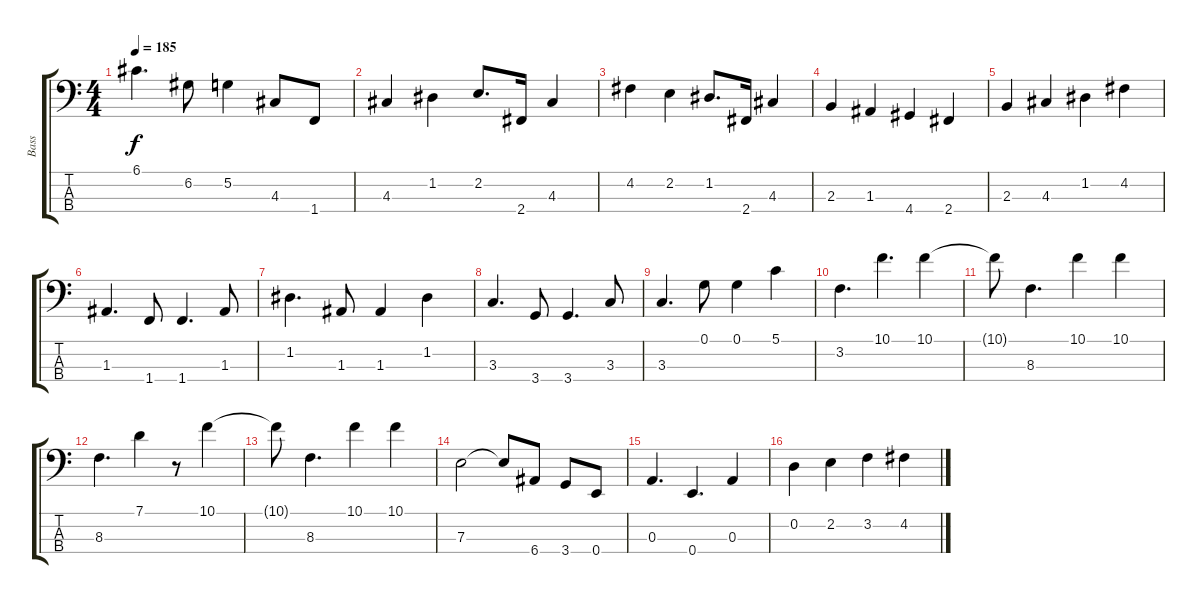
\track ("Bass" "Bass") {instrument acousticbass}
\staff {score tabs}
\tuning (G2 D2 A1 E1) {hide}
\ts (4 4)
\tempo 185
\clef f4
\ks c
6.1.4{d dy f} 6.2.8 5.2.4 4.3.8 1.4.8 |
4.3.4 1.2.4 2.2.8{d} 2.4.16 4.3.4 |
4.2.4 2.2.4 1.2.8{d} 2.4.16 4.3.4 |
2.3.4 1.3.4 4.4.4 2.4.4 |
2.3.4 4.3.4 1.2.4 4.2.4 |
1.3.4{d} 1.4.8 1.4.4{d} 1.3.8 |
1.2.4{d} 1.3.8 1.3.4 1.2.4 |
3.3.4{d} 3.4.8 3.4.4{d} 3.3.8 |
3.3.4{d} 0.1.8 0.1.4 5.1.4 |
3.2.4{d} 10.1.4{d} 10.1.4 |
10.1{t}.8 8.3.4{d} 10.1.4 10.1.4 |
8.3.4{d} 7.1.4 r.8 10.1.4 |
10.1{t}.8 8.3.4{d} 10.1.4 10.1.4 |
7.3.2 7.3{t}.8 6.4.8 3.4.8 0.4.8 |
0.3.4{d} 0.4.4{d} 0.3.4 |
0.2.4 2.2.4 3.2.4 4.2.4
